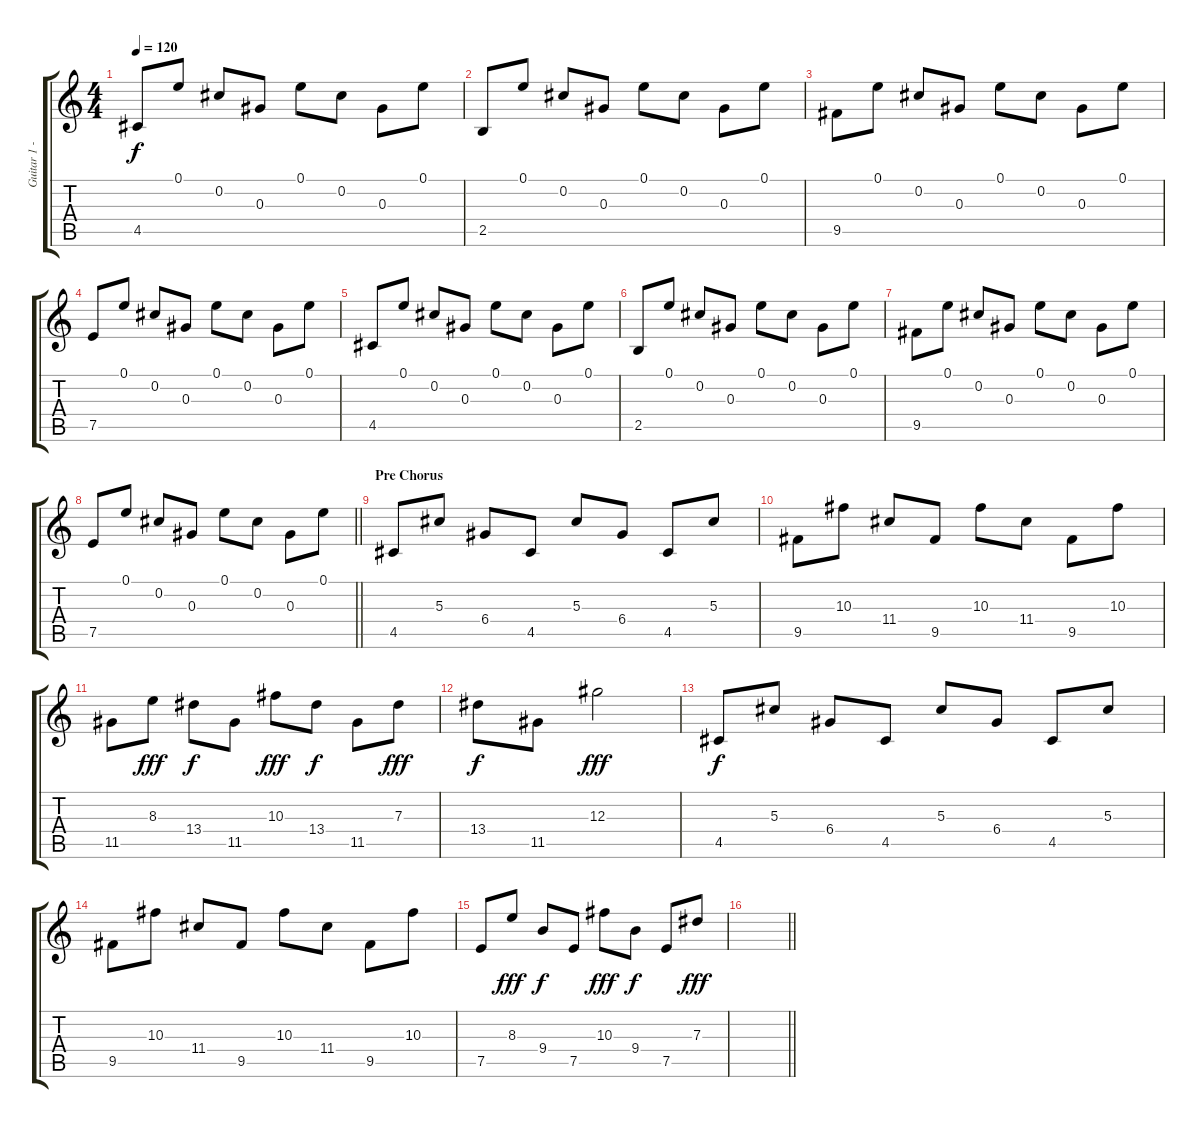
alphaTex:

\track ("Guitar 1 - Clean" "Guitar 1 -") {instrument acousticguitarsteel}
\staff {score tabs}
\tuning (E4 Db4 Ab3 D3 A2 E2) {hide}
\ts (4 4)
\tempo 120
\clef g2
\ks c
4.5.8{dy f} 0.1.8 0.2.8 0.3.8 0.1.8 0.2.8 0.3.8 0.1.8 |
2.5.8 0.1.8 0.2.8 0.3.8 0.1.8 0.2.8 0.3.8 0.1.8 |
9.5.8 0.1.8 0.2.8 0.3.8 0.1.8 0.2.8 0.3.8 0.1.8 |
7.5.8 0.1.8 0.2.8 0.3.8 0.1.8 0.2.8 0.3.8 0.1.8 |
4.5.8 0.1.8 0.2.8 0.3.8 0.1.8 0.2.8 0.3.8 0.1.8 |
2.5.8 0.1.8 0.2.8 0.3.8 0.1.8 0.2.8 0.3.8 0.1.8 |
9.5.8 0.1.8 0.2.8 0.3.8 0.1.8 0.2.8 0.3.8 0.1.8 |
\barLineRight lightlight
7.5.8 0.1.8 0.2.8 0.3.8 0.1.8 0.2.8 0.3.8 0.1.8 |
\section ("" "Pre Chorus")
4.5.8 5.3.8 6.4.8 4.5.8 5.3.8 6.4.8 4.5.8 5.3.8 |
9.5.8 10.3.8 11.4.8 9.5.8 10.3.8 11.4.8 9.5.8 10.3.8 |
11.5.8 8.3.8{dy fff} 13.4.8{dy f} 11.5.8 10.3.8{dy fff} 13.4.8{dy f} 11.5.8 7.3.8{dy fff} |
13.4.8{dy f} 11.5.8 12.3.2{dy fff} |
4.5.8{dy f} 5.3.8 6.4.8 4.5.8 5.3.8 6.4.8 4.5.8 5.3.8 |
9.5.8 10.3.8 11.4.8 9.5.8 10.3.8 11.4.8 9.5.8 10.3.8 |
7.5.8 8.3.8{dy fff} 9.4.8{dy f} 7.5.8 10.3.8{dy fff} 9.4.8{dy f} 7.5.8 7.3.8{dy fff} |
\barLineRight lightlight
